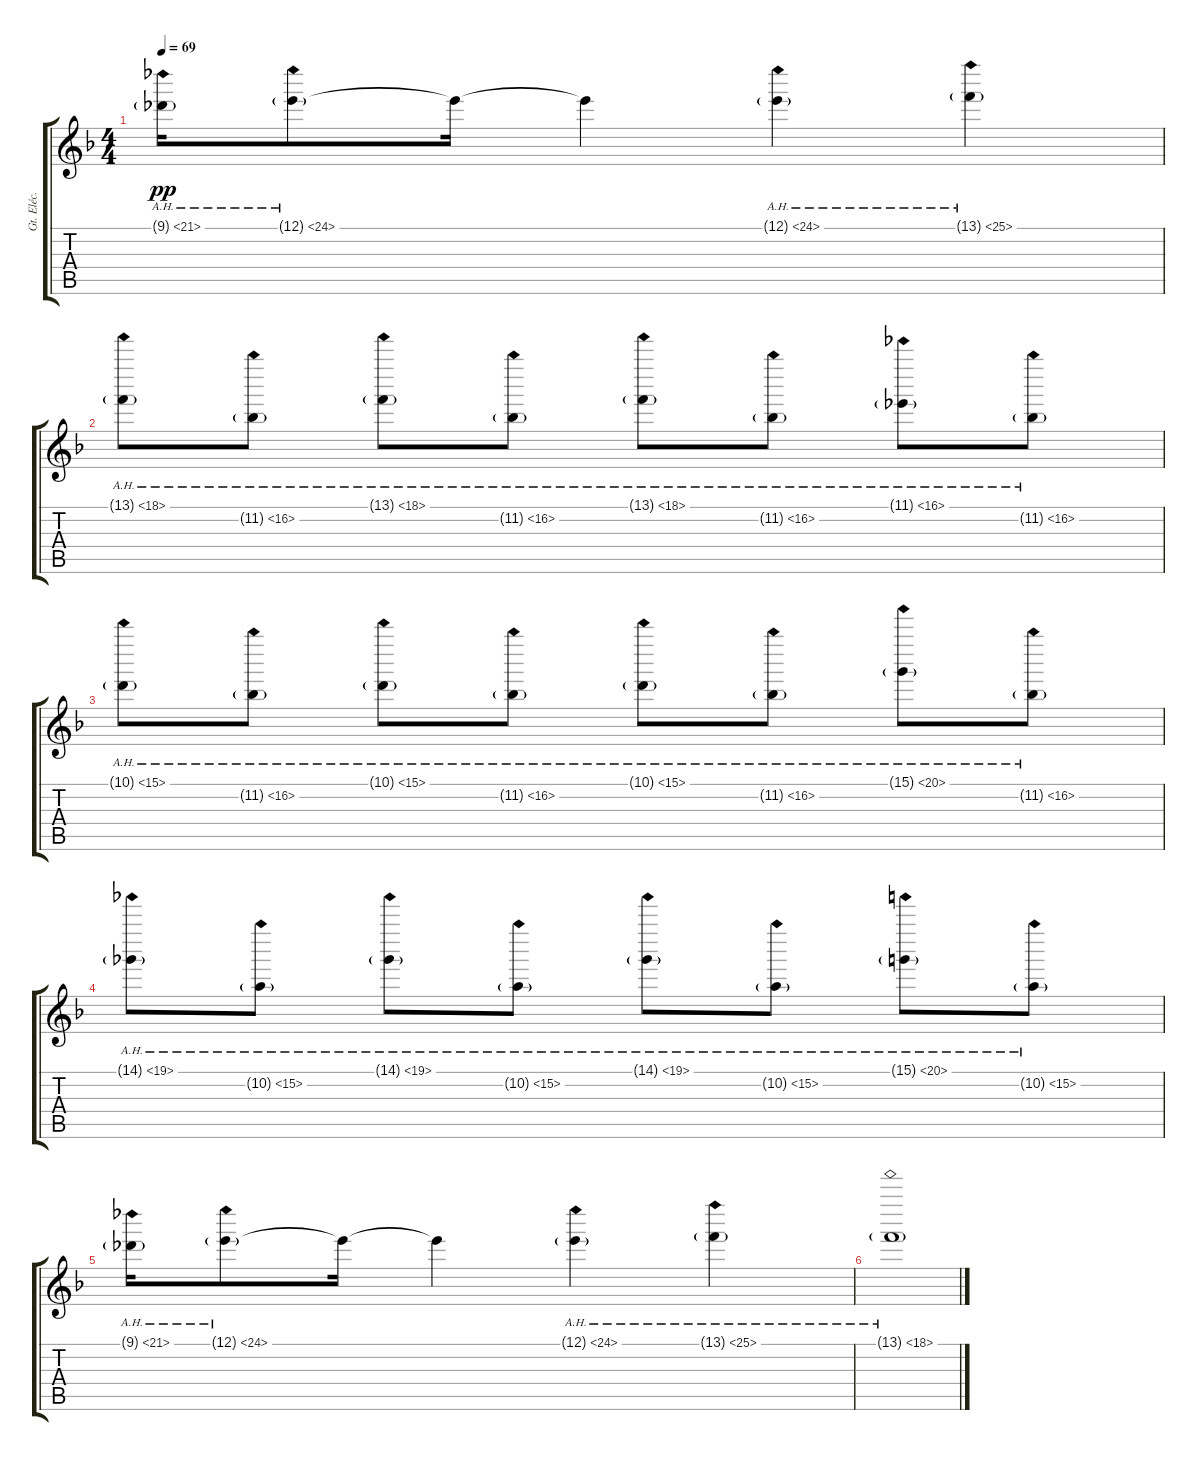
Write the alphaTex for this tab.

\track ("Gt. Eléc. Solista" "Gt. Eléc. ") {instrument electricguitarjazz}
\staff {score tabs}
\tuning (E4 B3 G3 D3 A2 E2) {hide}
\ts (4 4)
\tempo 69
\clef g2
\ks dminor
9.1{ah 12 g}.16{dy pp} 12.1{ah 12 g}.8 12.1{t}.16 12.1{t}.4 12.1{ah 12 g}.4 13.1{ah 12 g}.4 |
13.1{ah 5 g}.8{volume 0} 11.2{ah 5 g}.8 13.1{ah 5 g}.8 11.2{ah 5 g}.8 13.1{ah 5 g}.8 11.2{ah 5 g}.8 11.1{ah 5 g}.8 11.2{ah 5 g}.8 |
10.1{ah 5 g}.8 11.2{ah 5 g}.8 10.1{ah 5 g}.8 11.2{ah 5 g}.8 10.1{ah 5 g}.8 11.2{ah 5 g}.8 15.1{ah 5 g}.8 11.2{ah 5 g}.8 |
14.1{ah 5 g}.8 10.2{ah 5 g}.8 14.1{ah 5 g}.8 10.2{ah 5 g}.8 14.1{ah 5 g}.8 10.2{ah 5 g}.8 15.1{ah 5 g}.8 10.2{ah 5 g}.8 |
9.1{ah 12 g}.16 12.1{ah 12 g}.8 12.1{t}.16 12.1{t}.4 12.1{ah 12 g}.4 13.1{ah 12 g}.4 |
13.1{ah 5 g}.1
